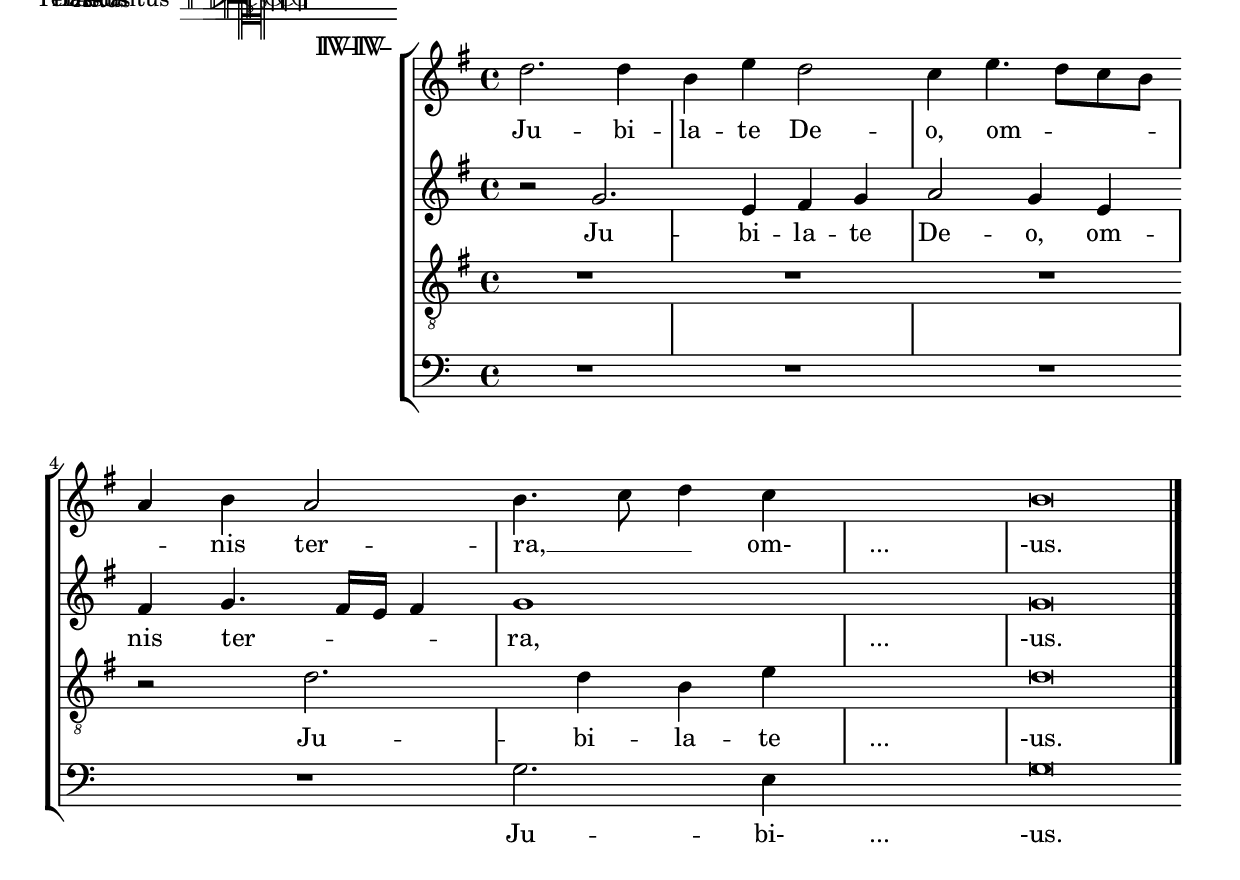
%% Do not edit this file; it is auto-generated from input/new
%% This file is in the public domain.
\version "2.11.48"
\header {
  lsrtags = "staff-notation,ancient-notation"
  texidoc = "Incipits can be added using the instrument name grob, but
keeping separate the instrument name definition and the incipit definition."
  doctitle = "Incipit"
} % begin verbatim

incipit =
#(define-music-function (parser location incipit-music) (ly:music?)
  #{
    \once \override Staff.InstrumentName #'self-alignment-X = #RIGHT
    \once \override Staff.InstrumentName #'self-alignment-Y = #UP
    \once \override Staff.InstrumentName #'Y-offset = #4
    \once \override Staff.InstrumentName #'padding = #0.3
    \once \override Staff.InstrumentName #'stencil = 
    #(lambda (grob)
       (let* ((instrument-name (ly:grob-property grob 'long-text))
              (layout (ly:output-def-clone (ly:grob-layout grob)))
              (music (make-music 'SequentialMusic
                      'elements (list (make-music 'ContextSpeccedMusic
                                        'context-type 'MensuralStaff
                                        'element (make-music 'PropertySet
                                                   'symbol 'instrumentName
                                                   'value instrument-name))
                                      $incipit-music)))
              (score (ly:make-score music))
              (mm (ly:output-def-lookup layout 'mm))
              (indent (ly:output-def-lookup layout 'indent))
              (width (ly:output-def-lookup layout 'incipit-width))
              (incipit-width (if (number? width)
                                 (* width mm)
                                 (* indent 0.5))))
         (ly:output-def-set-variable! layout 'indent (- indent incipit-width))
         (ly:output-def-set-variable! layout 'line-width indent)
         (ly:output-def-set-variable! layout 'ragged-right #f)
         (ly:output-def-set-variable! layout 'ragged-last #f)
         (ly:output-def-set-variable! layout 'system-count 1)
         (ly:score-add-output-def! score layout)
         (set! (ly:grob-property grob 'long-text)
               (markup #:score score))
         (ly:system-start-text::print grob)))
  #})

%%%%%%%%%%%%%%%%%%%%%%%%%

global = {
  \set Score.skipBars = ##t
  \key g \major
  \time 4/4
  
  %make the staff lines invisible on staves
  \override Staff.BarLine #'transparent = ##t
  % the actual music
  \skip 1*8

  % let finis bar go through all staves
  \override Staff.BarLine #'transparent = ##f

  % finis bar
  \bar "|."
}

discantusIncipit = <<
  \new MensuralVoice = discantusIncipit <<
    \repeat unfold 9 { s1 \noBreak }
    {
      \clef "neomensural-c1"
      \key f \major
      \time 2/2
      c''1.
    }
  >>
  \new Lyrics \lyricsto discantusIncipit { IV- }
>>

discantusNotes = {
  \transpose c' c'' {
    \clef "treble"
    d'2. d'4 |
    b e' d'2 |
    c'4 e'4.( d'8 c' b |
    a4) b a2 |
    b4.( c'8 d'4) c'4 |
    \once \override NoteHead #'transparent = ##t
    c'1 |
    b\breve |
  }
}

discantusLyrics = \lyricmode {
  Ju -- bi -- |
  la -- te De -- |
  o, om --
  nis ter -- |
  ra, __ om- |
  "..." |
  -us. |
}

altusIncipit = <<
  \new MensuralVoice = altusIncipit <<
    \repeat unfold 9 { s1 \noBreak }
    {
      \clef "neomensural-c3"
      \key f \major
      \time 2/2
      r1 f'1.
    }
  >>
  \new Lyrics \lyricsto altusIncipit { IV- }
>>

altusNotes = {
  \transpose c' c'' {
    \clef "treble"
    % two measures
    r2 g2. e4 fis g |
    a2 g4 e |
    fis g4.( fis16 e fis4) |
    g1 |
    \once \override NoteHead #'transparent = ##t
    g1 |
    g\breve |
  }
}

altusLyrics = \lyricmode {
  % two measures
  Ju -- bi -- la -- te |
  De -- o, om -- |
  nis ter -- ra, |
  "..." |
  -us. |
}

tenorIncipit = <<
  \new MensuralVoice = tenorIncipit <<
    \repeat unfold 9 { s1 \noBreak }
    {
      \clef "neomensural-c4"
      \key f \major
      \time 2/2
      r\longa
      r\breve
      r1 c'1.
    }
  >>
  \new Lyrics \lyricsto tenorIncipit { IV- }
>>

tenorNotes = {
  \transpose c' c' {
    \once \override Staff.VerticalAxisGroup #'minimum-Y-extent = #'(-6 . 3)
    \clef "treble_8"
    R1 |
    R1 |
    R1 |
    % two measures
    r2 d'2. d'4 b e' |
    \once \override NoteHead #'transparent = ##t
    e'1 |
    d'\breve |
  }
}

tenorLyrics = \lyricmode {
  % two measures
  Ju -- bi -- la -- te |
  "..." |
  -us. 
}

bassusIncipit = <<
  \new MensuralVoice = bassusIncipit <<
    \repeat unfold 9 { s1 \noBreak }
    {
      \clef "bass"
      \key f \major
      \time 2/2
      %% incipit
      r\maxima
      f1.
    }
  >>
  \new Lyrics \lyricsto bassusIncipit { IV- }
>>

bassusNotes = {
  \transpose c' c' {
    \clef "bass"
    R1 |
    R1 |
    R1 |
    R1 |
    g2. e4 |
    \once \override NoteHead #'transparent = ##t
    e1 |
    g\breve |
  }
}

bassusLyrics = \lyricmode {
  Ju -- bi- |
  "..." |
  -us.
}

\score {
  <<
    \new StaffGroup = choirStaff <<
      \new Voice = "discantusNotes" <<
        \global
        \set Staff.instrumentName = "Discantus"
        \incipit \discantusIncipit
        \discantusNotes
      >>
      \new Lyrics = "discantusLyrics" \lyricsto discantusNotes { \discantusLyrics }
      \new Voice = "altusNotes" <<
        \global
        \set Staff.instrumentName = "Altus"
        \incipit \altusIncipit
        \altusNotes
      >>
      \new Lyrics = "altusLyrics" \lyricsto altusNotes { \altusLyrics }
      \new Voice = "tenorNotes" <<
        \global
        \set Staff.instrumentName = "Tenor"
        \incipit \tenorIncipit
        \tenorNotes
      >>
      \new Lyrics = "tenorLyrics" \lyricsto tenorNotes { \tenorLyrics }
      \new Voice = "bassusNotes" <<
        \set Staff.instrumentName = "Bassus"
        \incipit \bassusIncipit
        \bassusNotes
      >>
    >>
    \new Lyrics = "bassusLyrics" \lyricsto bassusNotes { \bassusLyrics }
    %% Keep the bass lyrics outside of the staff group to avoid bar lines
    %% between the lyrics.
  >>
  \layout {
    \context {
      \Score
      %% no bar lines in staves
      \override BarLine #'transparent = ##t
    }
    %% the next three instructions keep the lyrics between the bar lines
    \context {
      \Lyrics
      \consists "Bar_engraver" 
      \override BarLine #'transparent = ##t
    } 
    \context {
      \StaffGroup
      \consists "Separating_line_group_engraver"
    }
    \context {
      \Voice
      %% no slurs
      \override Slur #'transparent = ##t
      %% Comment in the below "\remove" command to allow line
      %% breaking also at those bar lines where a note overlaps
      %% into the next measure.  The command is commented out in this
      %% short example score, but especially for large scores, you
      %% will typically yield better line breaking and thus improve
      %% overall spacing if you comment in the following command.
      %%\remove "Forbid_line_break_engraver"
    }
    indent=6\cm
    incipit-width = 4\cm
  }
}
